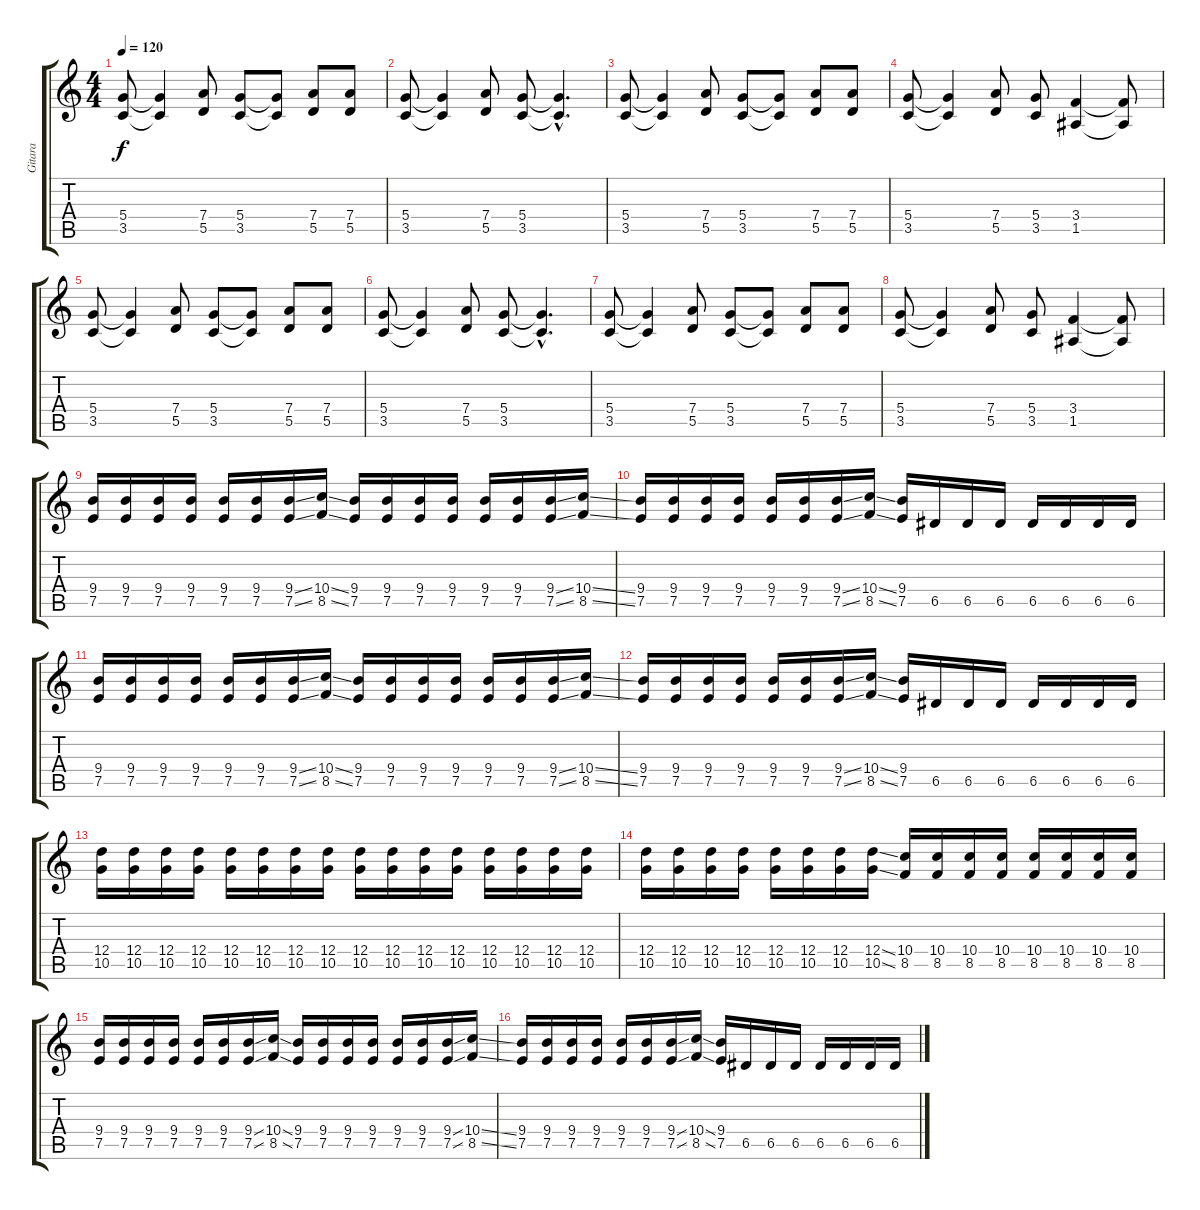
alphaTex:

\track ("Gitara" "Gitara") {instrument overdrivenguitar}
\staff {score tabs}
\tuning (E4 B3 G3 D3 A2 E2) {hide}
\ts (4 4)
\tempo 120
\clef g2
\ks c
(5.4 3.5).8{dy f} (5.4{t} 3.5{t}).4 (7.4 5.5).8 (5.4 3.5).8 (5.4{t} 3.5{t}).8 (7.4 5.5).8 (7.4 5.5).8 |
(5.4 3.5).8 (5.4{t} 3.5{t}).4 (7.4 5.5).8 (5.4 3.5).8 (5.4{hac t} 3.5{hac t}).4{d} |
(5.4 3.5).8 (5.4{t} 3.5{t}).4 (7.4 5.5).8 (5.4 3.5).8 (5.4{t} 3.5{t}).8 (7.4 5.5).8 (7.4 5.5).8 |
(5.4 3.5).8 (5.4{t} 3.5{t}).4 (7.4 5.5).8 (5.4 3.5).8 (3.4 1.5).4 (3.4{t} 1.5{t}).8 |
(5.4 3.5).8 (5.4{t} 3.5{t}).4 (7.4 5.5).8 (5.4 3.5).8 (5.4{t} 3.5{t}).8 (7.4 5.5).8 (7.4 5.5).8 |
(5.4 3.5).8 (5.4{t} 3.5{t}).4 (7.4 5.5).8 (5.4 3.5).8 (5.4{hac t} 3.5{hac t}).4{d} |
(5.4 3.5).8 (5.4{t} 3.5{t}).4 (7.4 5.5).8 (5.4 3.5).8 (5.4{t} 3.5{t}).8 (7.4 5.5).8 (7.4 5.5).8 |
(5.4 3.5).8 (5.4{t} 3.5{t}).4 (7.4 5.5).8 (5.4 3.5).8 (3.4 1.5).4 (3.4{t} 1.5{t}).8 |
(9.4 7.5).16 (9.4 7.5).16 (9.4 7.5).16 (9.4 7.5).16 (9.4 7.5).16 (9.4 7.5).16 (9.4{ss} 7.5{ss}).16 (10.4{ss} 8.5{ss}).16 (9.4 7.5).16 (9.4 7.5).16 (9.4 7.5).16 (9.4 7.5).16 (9.4 7.5).16 (9.4 7.5).16 (9.4{ss} 7.5{ss}).16 (10.4{ss} 8.5{ss}).16 |
(9.4 7.5).16 (9.4 7.5).16 (9.4 7.5).16 (9.4 7.5).16 (9.4 7.5).16 (9.4 7.5).16 (9.4{ss} 7.5{ss}).16 (10.4{ss} 8.5{ss}).16 (9.4 7.5).16 6.5.16 6.5.16 6.5.16 6.5.16 6.5.16 6.5.16 6.5.16 |
(9.4 7.5).16 (9.4 7.5).16 (9.4 7.5).16 (9.4 7.5).16 (9.4 7.5).16 (9.4 7.5).16 (9.4{ss} 7.5{ss}).16 (10.4{ss} 8.5{ss}).16 (9.4 7.5).16 (9.4 7.5).16 (9.4 7.5).16 (9.4 7.5).16 (9.4 7.5).16 (9.4 7.5).16 (9.4{ss} 7.5{ss}).16 (10.4{ss} 8.5{ss}).16 |
(9.4 7.5).16 (9.4 7.5).16 (9.4 7.5).16 (9.4 7.5).16 (9.4 7.5).16 (9.4 7.5).16 (9.4{ss} 7.5{ss}).16 (10.4{ss} 8.5{ss}).16 (9.4 7.5).16 6.5.16 6.5.16 6.5.16 6.5.16 6.5.16 6.5.16 6.5.16 |
(12.4 10.5).16 (12.4 10.5).16 (12.4 10.5).16 (12.4 10.5).16 (12.4 10.5).16 (12.4 10.5).16 (12.4 10.5).16 (12.4 10.5).16 (12.4 10.5).16 (12.4 10.5).16 (12.4 10.5).16 (12.4 10.5).16 (12.4 10.5).16 (12.4 10.5).16 (12.4 10.5).16 (12.4 10.5).16 |
(12.4 10.5).16 (12.4 10.5).16 (12.4 10.5).16 (12.4 10.5).16 (12.4 10.5).16 (12.4 10.5).16 (12.4 10.5).16 (12.4{ss} 10.5{ss}).16 (10.4 8.5).16 (10.4 8.5).16 (10.4 8.5).16 (10.4 8.5).16 (10.4 8.5).16 (10.4 8.5).16 (10.4 8.5).16 (10.4 8.5).16 |
(9.4 7.5).16 (9.4 7.5).16 (9.4 7.5).16 (9.4 7.5).16 (9.4 7.5).16 (9.4 7.5).16 (9.4{ss} 7.5{ss}).16 (10.4{ss} 8.5{ss}).16 (9.4 7.5).16 (9.4 7.5).16 (9.4 7.5).16 (9.4 7.5).16 (9.4 7.5).16 (9.4 7.5).16 (9.4{ss} 7.5{ss}).16 (10.4{ss} 8.5{ss}).16 |
(9.4 7.5).16 (9.4 7.5).16 (9.4 7.5).16 (9.4 7.5).16 (9.4 7.5).16 (9.4 7.5).16 (9.4{ss} 7.5{ss}).16 (10.4{ss} 8.5{ss}).16 (9.4 7.5).16 6.5.16 6.5.16 6.5.16 6.5.16 6.5.16 6.5.16 6.5.16
